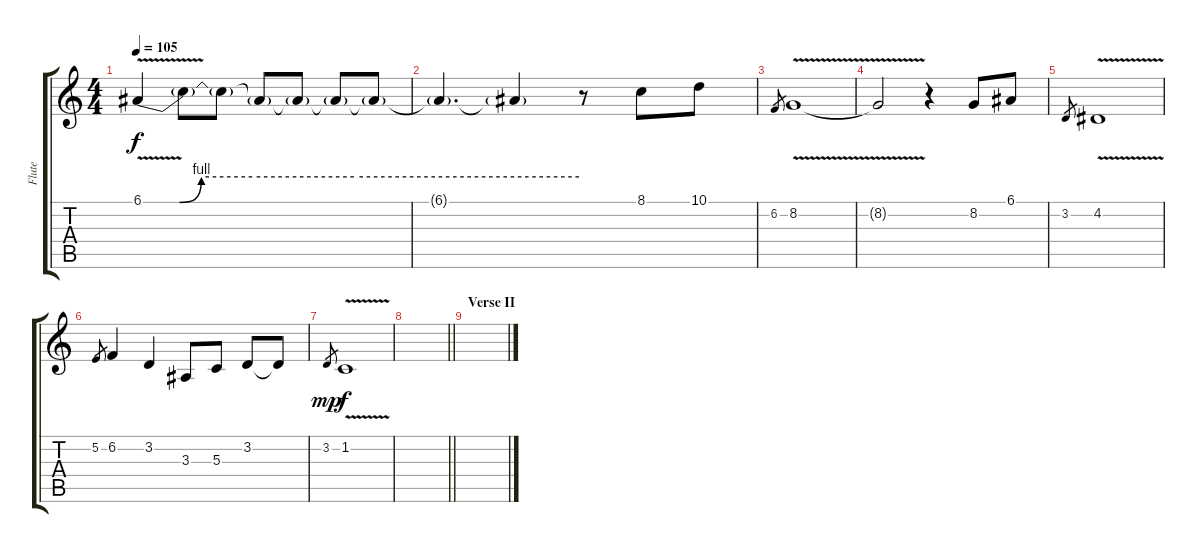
\track ("Flute" "Flute") {instrument panflute}
\staff {score tabs}
\tuning (E4 B3 G3 D3 A2 E2) {hide}
\ts (4 4)
\tempo 105
\clef g2
\ks c
6.1{be (custom 0 0 5 0 8 4 15 4 29 4 60 4) v}.4{dy f} 6.1{t}.8 6.1{t}.8 6.1{t}.8 6.1{t}.8 6.1{t}.8 6.1{t}.8 |
6.1{t}.4{d} 6.1{t}.4 r.8 8.1.8 10.1.8 |
6.2.8{gr} 8.2{v}.1 |
8.2{t}.2 r.4 8.2.8 6.1.8 |
3.2.8{gr} 4.2{v}.1 |
5.2.8{gr} 6.2.4 3.2.4 3.3.8 5.3.8 3.2.8 3.2{t}.8 |
3.2.8{gr dy mp} 1.2{v}.1{dy f} |
\barLineRight lightlight
|
\section ("" "Verse II")
